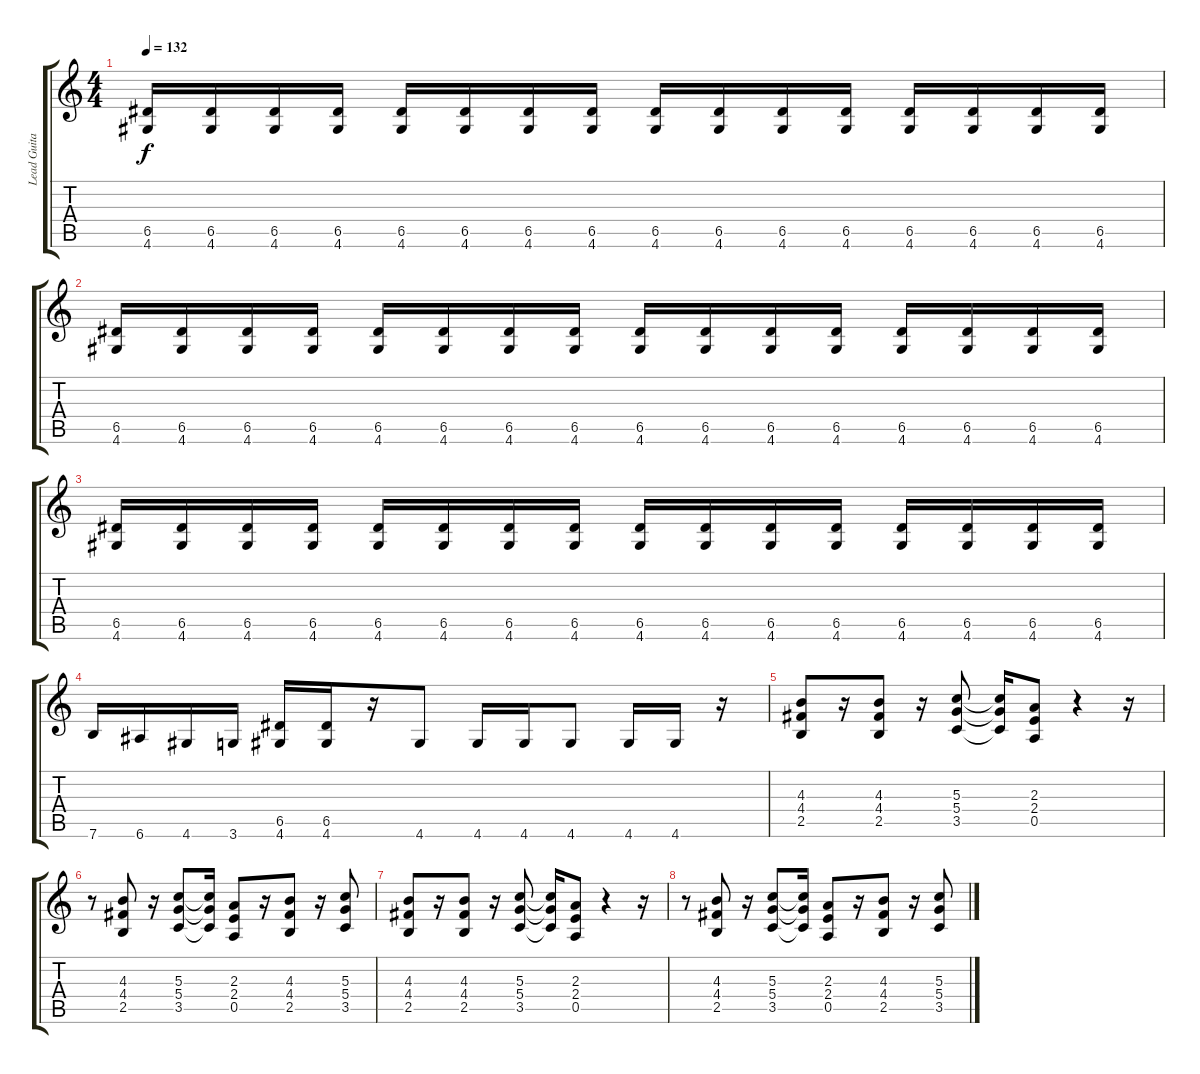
\track ("Lead Guitar" "Lead Guita") {instrument distortionguitar}
\staff {score tabs}
\tuning (E4 B3 G3 D3 A2 E2) {hide}
\ts (4 4)
\tempo 132
\clef g2
\ks c
(6.5 4.6).16{dy f} (6.5 4.6).16 (6.5 4.6).16 (6.5 4.6).16 (6.5 4.6).16 (6.5 4.6).16 (6.5 4.6).16 (6.5 4.6).16 (6.5 4.6).16 (6.5 4.6).16 (6.5 4.6).16 (6.5 4.6).16 (6.5 4.6).16 (6.5 4.6).16 (6.5 4.6).16 (6.5 4.6).16 |
(6.5 4.6).16 (6.5 4.6).16 (6.5 4.6).16 (6.5 4.6).16 (6.5 4.6).16 (6.5 4.6).16 (6.5 4.6).16 (6.5 4.6).16 (6.5 4.6).16 (6.5 4.6).16 (6.5 4.6).16 (6.5 4.6).16 (6.5 4.6).16 (6.5 4.6).16 (6.5 4.6).16 (6.5 4.6).16 |
(6.5 4.6).16 (6.5 4.6).16 (6.5 4.6).16 (6.5 4.6).16 (6.5 4.6).16 (6.5 4.6).16 (6.5 4.6).16 (6.5 4.6).16 (6.5 4.6).16 (6.5 4.6).16 (6.5 4.6).16 (6.5 4.6).16 (6.5 4.6).16 (6.5 4.6).16 (6.5 4.6).16 (6.5 4.6).16 |
7.6.16 6.6.16 4.6.16 3.6.16 (6.5 4.6).16 (6.5 4.6).16 r.16 4.6.8 4.6.16 4.6.16 4.6.8 4.6.16 4.6.16 r.16 |
(4.3 4.4 2.5).8 r.16 (4.3 4.4 2.5).8 r.16 (5.3 5.4 3.5).8 (5.3{t} 5.4{t} 3.5{t}).16 (2.3 2.4 0.5).8 r.4 r.16 |
r.8 (4.3 4.4 2.5).8 r.16 (5.3 5.4 3.5).8 (5.3{t} 5.4{t} 3.5{t}).16 (2.3 2.4 0.5).8 r.16 (4.3 4.4 2.5).8 r.16 (5.3 5.4 3.5).8 |
(4.3 4.4 2.5).8 r.16 (4.3 4.4 2.5).8 r.16 (5.3 5.4 3.5).8 (5.3{t} 5.4{t} 3.5{t}).16 (2.3 2.4 0.5).8 r.4 r.16 |
r.8 (4.3 4.4 2.5).8 r.16 (5.3 5.4 3.5).8 (5.3{t} 5.4{t} 3.5{t}).16 (2.3 2.4 0.5).8 r.16 (4.3 4.4 2.5).8 r.16 (5.3 5.4 3.5).8
